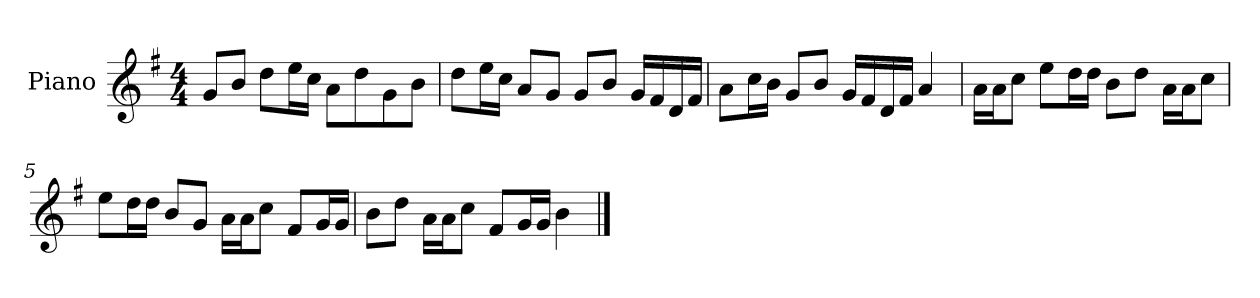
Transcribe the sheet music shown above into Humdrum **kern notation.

**kern
*part1
*staff1
*I"Piano
*I'P-no
*clefG2
*k[f#]
*M4/4
*MM90
=1
8g/L
8b/J
8dd\L
16ee\L
16cc\JJ
8a\L
8dd\
8g\
8b\J
=2
8dd\L
16ee\L
16cc\JJ
8a/L
8g/J
8g/L
8b/J
16g/LL
16f#/
16d/
16f#/JJ
=3
8a\L
16cc\L
16b\JJ
8g/L
8b/J
16g/LL
16f#/
16d/
16f#/JJ
4a/
=4
16a\LL
16a\J
8cc\J
8ee\L
16dd\L
16dd\JJ
8b\L
8dd\J
16a\LL
16a\J
8cc\J
!!LO:LB:g=z
=5
8ee\L
16dd\L
16dd\JJ
8b/L
8g/J
16a\LL
16a\J
8cc\J
8f#/L
16g/L
16g/JJ
=6
8b\L
8dd\J
16a\LL
16a\J
8cc\J
8f#/L
16g/L
16g/JJ
4b\
==
*-
